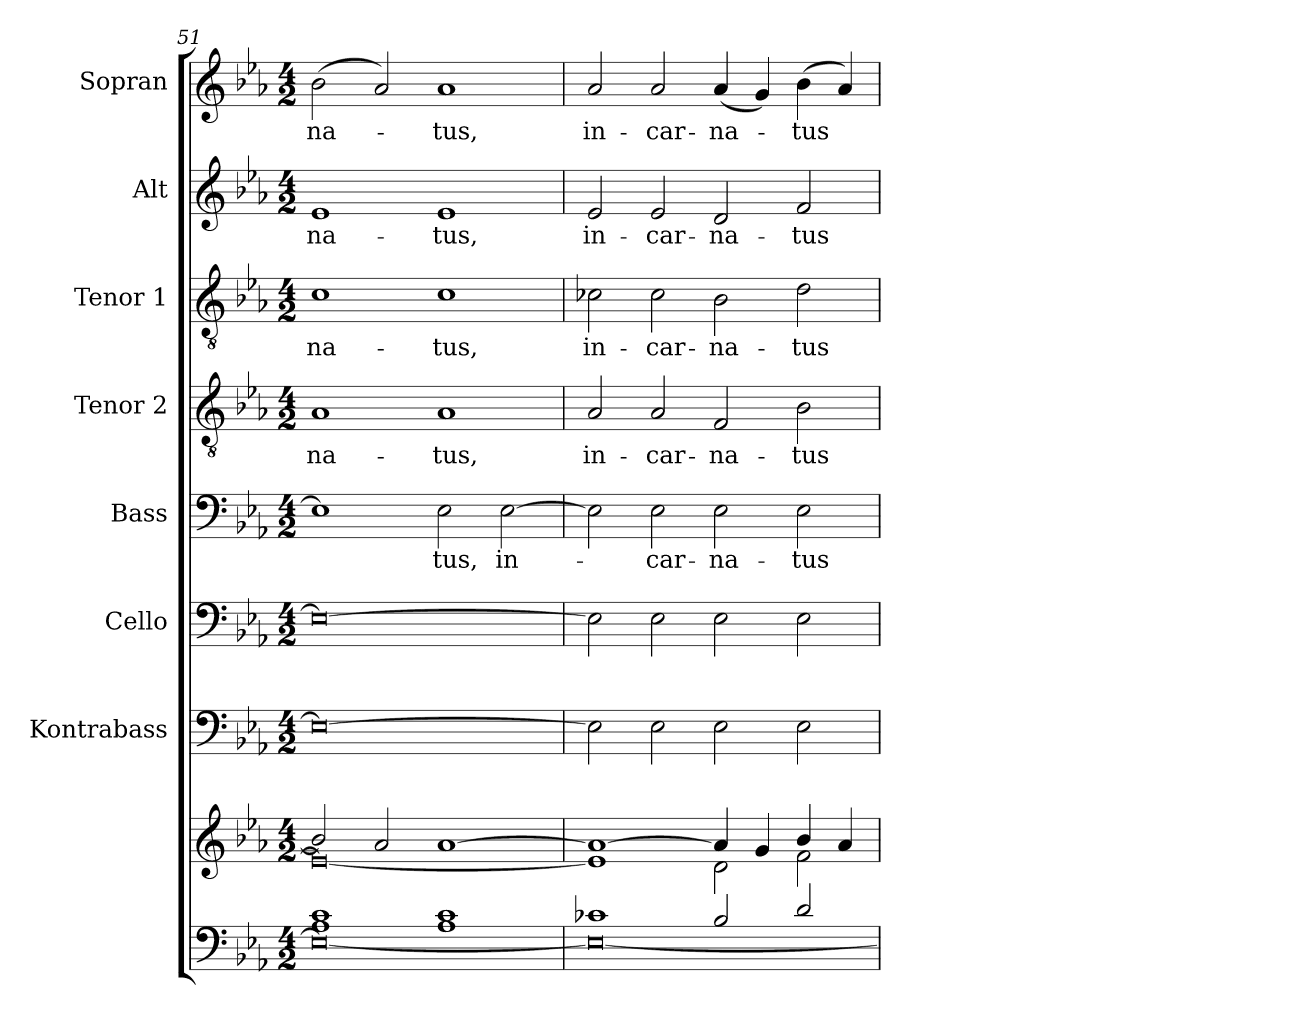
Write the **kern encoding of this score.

**kern	**kern	**kern	**kern	**kern	**text	**kern	**text	**kern	**text	**kern	**text	**kern	**text
*part8	*part8	*part7	*part6	*part5	*part5	*part4	*part4	*part3	*part3	*part2	*part2	*part1	*part1
*staff9	*staff8	*staff7	*staff6	*staff5	*staff5	*staff4	*staff4	*staff3	*staff3	*staff2	*staff2	*staff1	*staff1
*	*	*I"Kontrabass	*I"Cello	*I"Bass	*	*I"Tenor 2	*	*I"Tenor 1	*	*I"Alt	*	*I"Sopran	*
*	*	*I'Kb.	*	*I'B.	*	*I'T. 2	*	*I'T. 1	*	*I'A.	*	*I'S.	*
*clefF4	*clefG2	*clefF4	*clefF4	*clefF4	*	*clefGv2	*	*clefGv2	*	*clefG2	*	*clefG2	*
*	*	*ITrd7c12	*	*	*	*	*	*	*	*	*	*	*
*k[b-e-a-]	*k[b-e-a-]	*k[b-e-a-]	*k[b-e-a-]	*k[b-e-a-]	*	*k[b-e-a-]	*	*k[b-e-a-]	*	*k[b-e-a-]	*	*k[b-e-a-]	*
*E-:	*E-:	*E-:	*E-:	*E-:	*	*E-:	*	*E-:	*	*E-:	*	*E-:	*
*M4/2	*M4/2	*M4/2	*M4/2	*M4/2	*	*M4/2	*	*M4/2	*	*M4/2	*	*M4/2	*
=51	=51	=51	=51	=51	=51	=51	=51	=51	=51	=51	=51	=51	=51
*^	*^	*	*	*	*	*	*	*	*	*	*	*	*
!	!	!	!	!	!	!	!	!	!LO:LY:b	!	!LO:LY:b	!	!LO:LY:b	!	!LO:LY:b
1A- 1c	0E-_	2b-/]	0e-_	0EE-_	0E-_	1E-]	.	1A-	-na-	1c	-na-	1e-	-na-	(>2b-\	-na-
.	.	2a-/	.	.	.	.	.	.	.	.	.	.	.	2a-/)	.
!	!	!	!	!	!	!	!LO:LY:b	!	!LO:LY:b	!	!LO:LY:b	!	!LO:LY:b	!	!LO:LY:b
1A- 1c	.	[>1a-	.	.	.	2E-\	-tus,	1A-	-tus,	1c	-tus,	1e-	-tus,	1a-	-tus,
!	!	!	!	!	!	!	!LO:LY:b	!	!	!	!	!	!	!	!
.	.	.	.	.	.	[2E-\	in-	.	.	.	.	.	.	.	.
=52	=52	=52	=52	=52	=52	=52	=52	=52	=52	=52	=52	=52	=52	=52	=52
!	!	!	!	!	!	!	!	!	!LO:LY:b	!	!LO:LY:b	!	!LO:LY:b	!	!LO:LY:b
1c-X	0E-_	1a-_	1e-]	2EE-\]	2E-\]	2E-\]	.	2A-/	in-	2c-X\	in-	2e-/	in-	2a-/	in-
!	!	!	!	!	!	!	!LO:LY:b	!	!LO:LY:b	!	!LO:LY:b	!	!LO:LY:b	!	!LO:LY:b
.	.	.	.	2EE-\	2E-\	2E-\	-car-	2A-/	-car-	2c-\	-car-	2e-/	-car-	2a-/	-car-
!	!	!	!	!	!	!	!LO:LY:b	!	!LO:LY:b	!	!LO:LY:b	!	!LO:LY:b	!	!LO:LY:b
2B-/	.	4a-/]	2d\	2EE-\	2E-\	2E-\	-na-	2F/	-na-	2B-\	-na-	2d/	-na-	(<4a-/	-na-
.	.	4g/	.	.	.	.	.	.	.	.	.	.	.	4g/)	.
!	!	!	!	!	!	!	!LO:LY:b	!	!LO:LY:b	!	!LO:LY:b	!	!LO:LY:b	!	!LO:LY:b
2d/	.	4b-/	2f\	2EE-\	2E-\	2E-\	-tus	2B-\	-tus	2d\	-tus	2f/	-tus	(>4b-\	-tus
.	.	4a-/	.	.	.	.	.	.	.	.	.	.	.	4a-/)	.
*v	*v	*	*	*	*	*	*	*	*	*	*	*	*	*	*
*	*v	*v	*	*	*	*	*	*	*	*	*	*	*	*
=	=	=	=	=	=	=	=	=	=	=	=	=	=
*-	*-	*-	*-	*-	*-	*-	*-	*-	*-	*-	*-	*-	*-
